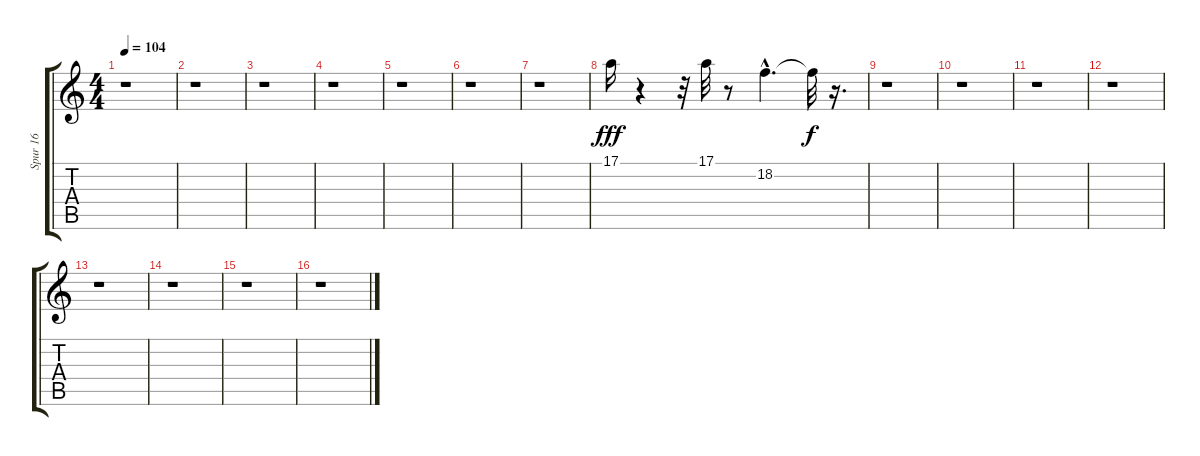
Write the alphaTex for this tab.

\track ("Spur 16" "Spur 16") {instrument brasssection}
\staff {score tabs}
\tuning (E4 B3 G3 D3 A2 E2) {hide}
\ts (4 4)
\tempo 104
\clef g2
\ks c
r.1{dy fff} |
r.1 |
r.1 |
r.1 |
r.1 |
r.1 |
r.1 |
17.1.16 r.4 r.32 17.1.32 r.8 18.2{hac}.4{d} 18.2{t}.32{dy f} r.16{d} |
r.1 |
r.1 |
r.1 |
r.1 |
r.1 |
r.1 |
r.1 |
r.1
